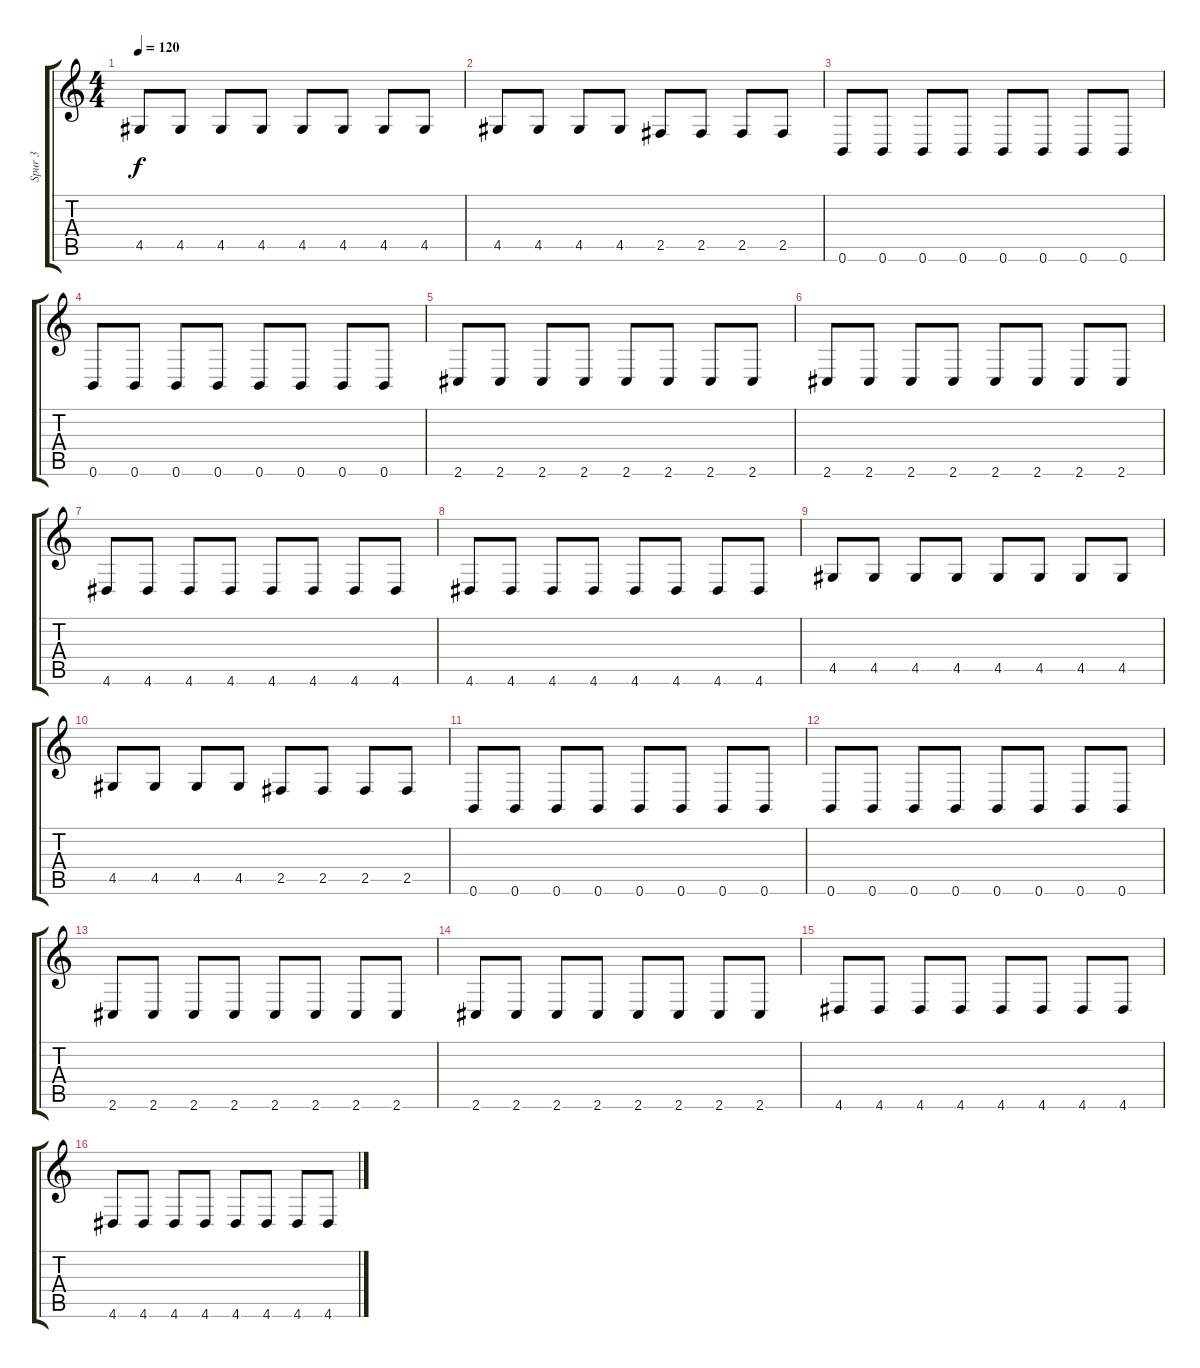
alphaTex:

\track ("Spur 3" "Spur 3") {instrument electricbassfinger}
\staff {score tabs}
\tuning (B3 Gb3 D3 A2 E2 B1) {hide}
\ts (4 4)
\tempo 120
\clef g2
\ks c
4.5.8{dy f} 4.5.8 4.5.8 4.5.8 4.5.8 4.5.8 4.5.8 4.5.8 |
4.5.8 4.5.8 4.5.8 4.5.8 2.5.8 2.5.8 2.5.8 2.5.8 |
0.6.8 0.6.8 0.6.8 0.6.8 0.6.8 0.6.8 0.6.8 0.6.8 |
0.6.8 0.6.8 0.6.8 0.6.8 0.6.8 0.6.8 0.6.8 0.6.8 |
2.6.8 2.6.8 2.6.8 2.6.8 2.6.8 2.6.8 2.6.8 2.6.8 |
2.6.8 2.6.8 2.6.8 2.6.8 2.6.8 2.6.8 2.6.8 2.6.8 |
4.6.8 4.6.8 4.6.8 4.6.8 4.6.8 4.6.8 4.6.8 4.6.8 |
4.6.8 4.6.8 4.6.8 4.6.8 4.6.8 4.6.8 4.6.8 4.6.8 |
4.5.8 4.5.8 4.5.8 4.5.8 4.5.8 4.5.8 4.5.8 4.5.8 |
4.5.8 4.5.8 4.5.8 4.5.8 2.5.8 2.5.8 2.5.8 2.5.8 |
0.6.8 0.6.8 0.6.8 0.6.8 0.6.8 0.6.8 0.6.8 0.6.8 |
0.6.8 0.6.8 0.6.8 0.6.8 0.6.8 0.6.8 0.6.8 0.6.8 |
2.6.8 2.6.8 2.6.8 2.6.8 2.6.8 2.6.8 2.6.8 2.6.8 |
2.6.8 2.6.8 2.6.8 2.6.8 2.6.8 2.6.8 2.6.8 2.6.8 |
4.6.8 4.6.8 4.6.8 4.6.8 4.6.8 4.6.8 4.6.8 4.6.8 |
4.6.8 4.6.8 4.6.8 4.6.8 4.6.8 4.6.8 4.6.8 4.6.8
